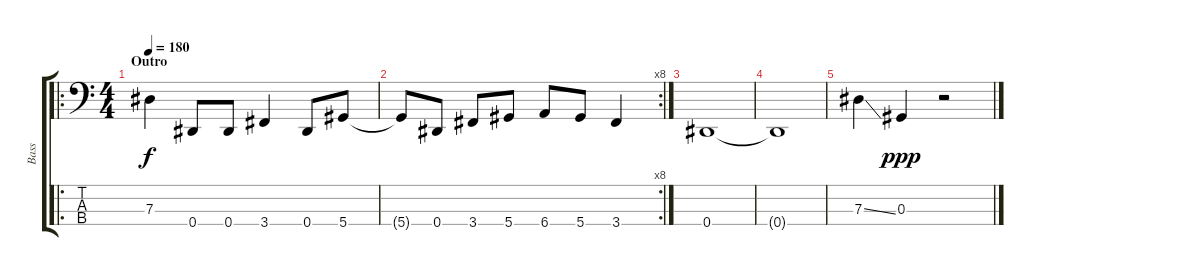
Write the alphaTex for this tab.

\track ("Bass" "Bass") {instrument electricbasspick}
\staff {score tabs}
\tuning (Gb2 Db2 Ab1 Eb1) {hide}
\ro
\ts (4 4)
\section ("" "Outro")
\tempo 180
\clef f4
\ks c
7.3.4{dy f} 0.4.8 0.4.8 3.4.4 0.4.8 5.4.8 |
\rc 8
5.4{t}.8 0.4.8 3.4.8 5.4.8 6.4.8 5.4.8 3.4.4 |
0.4.1 |
0.4{t}.1 |
7.3{ss}.4 0.3.4{dy ppp} r.2
